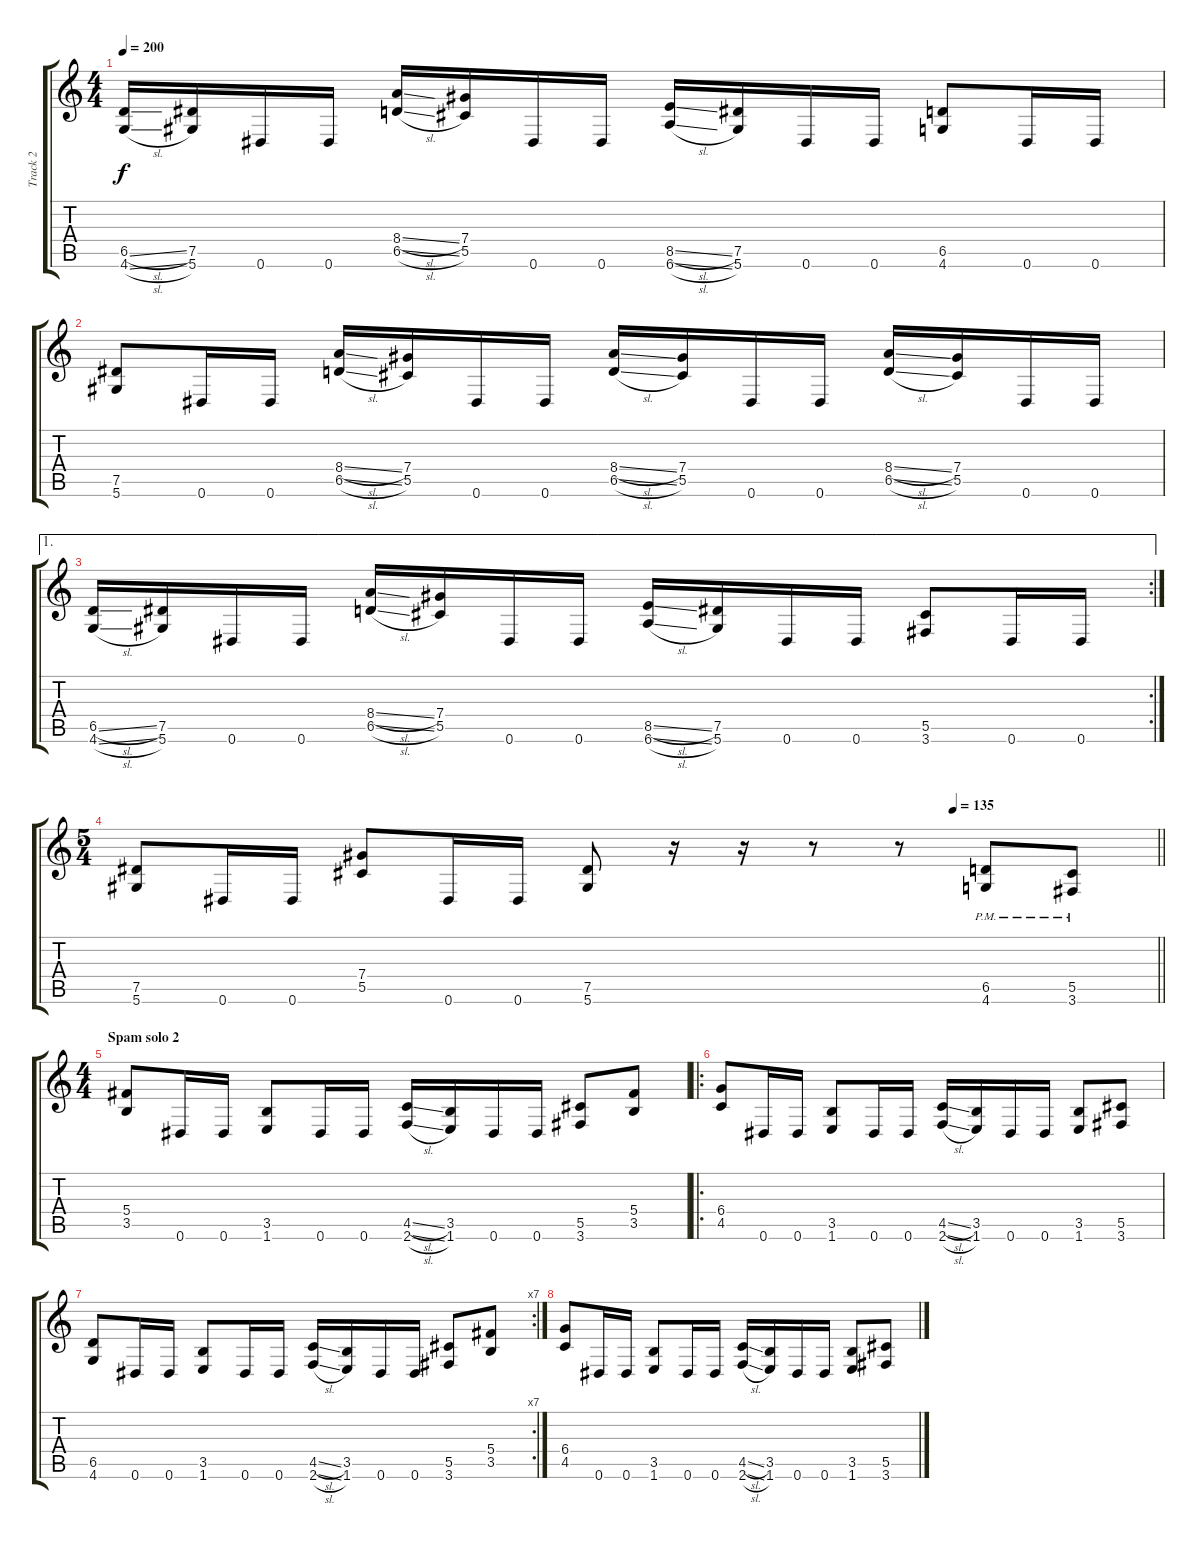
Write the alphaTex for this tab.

\track ("Track 2" "Track 2") {instrument distortionguitar}
\staff {score tabs}
\tuning (Eb4 Bb3 Gb3 Db3 Ab2 Eb2) {hide}
\ts (4 4)
\tempo 200
\clef g2
\ks c
(6.5{sl} 4.6{sl}).16{dy f} (7.5 5.6).16 0.6.16 0.6.16 (8.4{sl} 6.5{sl}).16 (7.4 5.5).16 0.6.16 0.6.16 (8.5{sl} 6.6{sl}).16 (7.5 5.6).16 0.6.16 0.6.16 (6.5 4.6).8 0.6.16 0.6.16 |
(7.5 5.6).8 0.6.16 0.6.16 (8.4{sl} 6.5{sl}).16 (7.4 5.5).16 0.6.16 0.6.16 (8.4{sl} 6.5{sl}).16 (7.4 5.5).16 0.6.16 0.6.16 (8.4{sl} 6.5{sl}).16 (7.4 5.5).16 0.6.16 0.6.16 |
\ae 1
\rc 2
(6.5{sl} 4.6{sl}).16 (7.5 5.6).16 0.6.16 0.6.16 (8.4{sl} 6.5{sl}).16 (7.4 5.5).16 0.6.16 0.6.16 (8.5{sl} 6.6{sl}).16 (7.5 5.6).16 0.6.16 0.6.16 (5.5 3.6).8 0.6.16 0.6.16 |
\ts (5 4)
\tempo (135 0.8)
\barLineRight lightlight
(7.5 5.6).8 0.6.16 0.6.16 (7.4 5.5).8 0.6.16 0.6.16 (7.5 5.6).8 r.16 r.16 r.8 r.8 (6.5{pm} 4.6{pm}).8 (5.5{pm} 3.6{pm}).8 |
\ts (4 4)
\section ("" "Spam solo 2")
(5.4 3.5).8 0.6.16 0.6.16 (3.5 1.6).8 0.6.16 0.6.16 (4.5{sl} 2.6{sl}).16 (3.5 1.6).16 0.6.16 0.6.16 (5.5 3.6).8 (5.4 3.5).8 |
\ro
(6.4 4.5).8 0.6.16 0.6.16 (3.5 1.6).8 0.6.16 0.6.16 (4.5{sl} 2.6{sl}).16 (3.5 1.6).16 0.6.16 0.6.16 (3.5 1.6).8 (5.5 3.6).8 |
\rc 7
(6.5 4.6).8 0.6.16 0.6.16 (3.5 1.6).8 0.6.16 0.6.16 (4.5{sl} 2.6{sl}).16 (3.5 1.6).16 0.6.16 0.6.16 (5.5 3.6).8 (5.4 3.5).8 |
(6.4 4.5).8 0.6.16 0.6.16 (3.5 1.6).8 0.6.16 0.6.16 (4.5{sl} 2.6{sl}).16 (3.5 1.6).16 0.6.16 0.6.16 (3.5 1.6).8 (5.5 3.6).8
